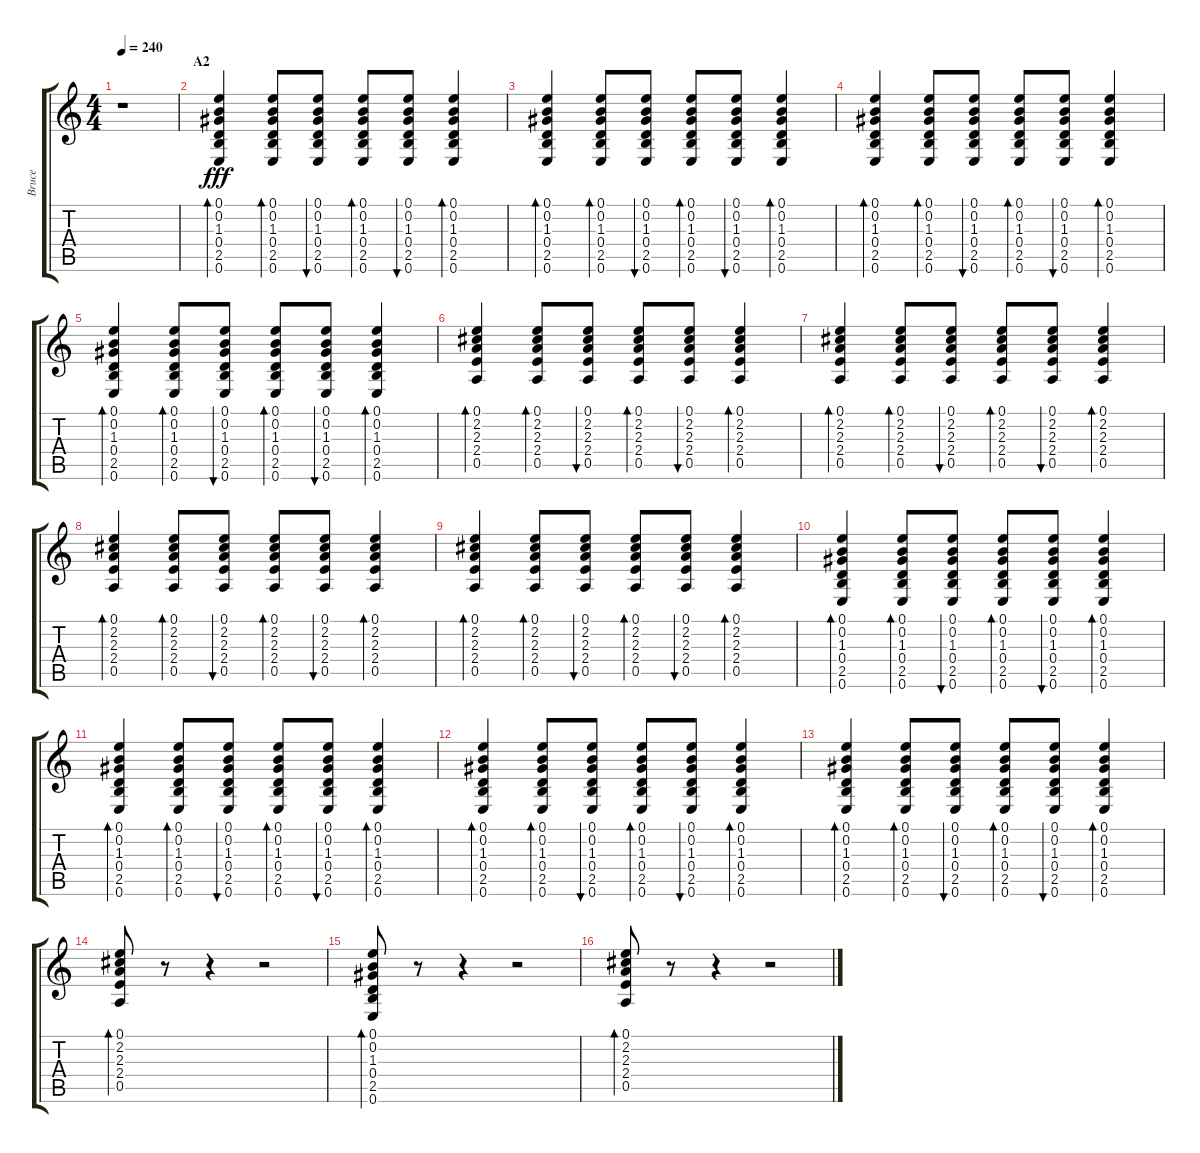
\track ("Bruce" "Bruce") {instrument acousticguitarnylon}
\staff {score tabs}
\tuning (E4 B3 G3 D3 A2 E2) {hide}
\ts (4 4)
\tempo 240
\clef g2
\ks c
r.1{dy fff} |
\section ("" "A2")
(0.1 0.2 1.3 0.4 2.5 0.6).4{bd 60 volume 6} (0.1 0.2 1.3 0.4 2.5 0.6).8{bd 60} (0.1 0.2 1.3 0.4 2.5 0.6).8{bu 60} (0.1 0.2 1.3 0.4 2.5 0.6).8{bd 60} (0.1 0.2 1.3 0.4 2.5 0.6).8{bu 60} (0.1 0.2 1.3 0.4 2.5 0.6).4{bd 60} |
(0.1 0.2 1.3 0.4 2.5 0.6).4{bd 60} (0.1 0.2 1.3 0.4 2.5 0.6).8{bd 60} (0.1 0.2 1.3 0.4 2.5 0.6).8{bu 60} (0.1 0.2 1.3 0.4 2.5 0.6).8{bd 60} (0.1 0.2 1.3 0.4 2.5 0.6).8{bu 60} (0.1 0.2 1.3 0.4 2.5 0.6).4{bd 60} |
(0.1 0.2 1.3 0.4 2.5 0.6).4{bd 60} (0.1 0.2 1.3 0.4 2.5 0.6).8{bd 60} (0.1 0.2 1.3 0.4 2.5 0.6).8{bu 60} (0.1 0.2 1.3 0.4 2.5 0.6).8{bd 60} (0.1 0.2 1.3 0.4 2.5 0.6).8{bu 60} (0.1 0.2 1.3 0.4 2.5 0.6).4{bd 60} |
(0.1 0.2 1.3 0.4 2.5 0.6).4{bd 60} (0.1 0.2 1.3 0.4 2.5 0.6).8{bd 60} (0.1 0.2 1.3 0.4 2.5 0.6).8{bu 60} (0.1 0.2 1.3 0.4 2.5 0.6).8{bd 60} (0.1 0.2 1.3 0.4 2.5 0.6).8{bu 60} (0.1 0.2 1.3 0.4 2.5 0.6).4{bd 60} |
(0.1 2.2 2.3 2.4 0.5).4{bd 60} (0.1 2.2 2.3 2.4 0.5).8{bd 60} (0.1 2.2 2.3 2.4 0.5).8{bu 60} (0.1 2.2 2.3 2.4 0.5).8{bd 60} (0.1 2.2 2.3 2.4 0.5).8{bu 60} (0.1 2.2 2.3 2.4 0.5).4{bd 60} |
(0.1 2.2 2.3 2.4 0.5).4{bd 60} (0.1 2.2 2.3 2.4 0.5).8{bd 60} (0.1 2.2 2.3 2.4 0.5).8{bu 60} (0.1 2.2 2.3 2.4 0.5).8{bd 60} (0.1 2.2 2.3 2.4 0.5).8{bu 60} (0.1 2.2 2.3 2.4 0.5).4{bd 60} |
(0.1 2.2 2.3 2.4 0.5).4{bd 60} (0.1 2.2 2.3 2.4 0.5).8{bd 60} (0.1 2.2 2.3 2.4 0.5).8{bu 60} (0.1 2.2 2.3 2.4 0.5).8{bd 60} (0.1 2.2 2.3 2.4 0.5).8{bu 60} (0.1 2.2 2.3 2.4 0.5).4{bd 60} |
(0.1 2.2 2.3 2.4 0.5).4{bd 60} (0.1 2.2 2.3 2.4 0.5).8{bd 60} (0.1 2.2 2.3 2.4 0.5).8{bu 60} (0.1 2.2 2.3 2.4 0.5).8{bd 60} (0.1 2.2 2.3 2.4 0.5).8{bu 60} (0.1 2.2 2.3 2.4 0.5).4{bd 60} |
(0.1 0.2 1.3 0.4 2.5 0.6).4{bd 60} (0.1 0.2 1.3 0.4 2.5 0.6).8{bd 60} (0.1 0.2 1.3 0.4 2.5 0.6).8{bu 60} (0.1 0.2 1.3 0.4 2.5 0.6).8{bd 60} (0.1 0.2 1.3 0.4 2.5 0.6).8{bu 60} (0.1 0.2 1.3 0.4 2.5 0.6).4{bd 60} |
(0.1 0.2 1.3 0.4 2.5 0.6).4{bd 60} (0.1 0.2 1.3 0.4 2.5 0.6).8{bd 60} (0.1 0.2 1.3 0.4 2.5 0.6).8{bu 60} (0.1 0.2 1.3 0.4 2.5 0.6).8{bd 60} (0.1 0.2 1.3 0.4 2.5 0.6).8{bu 60} (0.1 0.2 1.3 0.4 2.5 0.6).4{bd 60} |
(0.1 0.2 1.3 0.4 2.5 0.6).4{bd 60} (0.1 0.2 1.3 0.4 2.5 0.6).8{bd 60} (0.1 0.2 1.3 0.4 2.5 0.6).8{bu 60} (0.1 0.2 1.3 0.4 2.5 0.6).8{bd 60} (0.1 0.2 1.3 0.4 2.5 0.6).8{bu 60} (0.1 0.2 1.3 0.4 2.5 0.6).4{bd 60} |
(0.1 0.2 1.3 0.4 2.5 0.6).4{bd 60} (0.1 0.2 1.3 0.4 2.5 0.6).8{bd 60} (0.1 0.2 1.3 0.4 2.5 0.6).8{bu 60} (0.1 0.2 1.3 0.4 2.5 0.6).8{bd 60} (0.1 0.2 1.3 0.4 2.5 0.6).8{bu 60} (0.1 0.2 1.3 0.4 2.5 0.6).4{bd 60} |
(0.1 2.2 2.3 2.4 0.5).8{bd 60 volume 11} r.8 r.4 r.2 |
(0.1 0.2 1.3 0.4 2.5 0.6).8{bd 60} r.8 r.4 r.2 |
(0.1 2.2 2.3 2.4 0.5).8{bd 60} r.8 r.4 r.2
